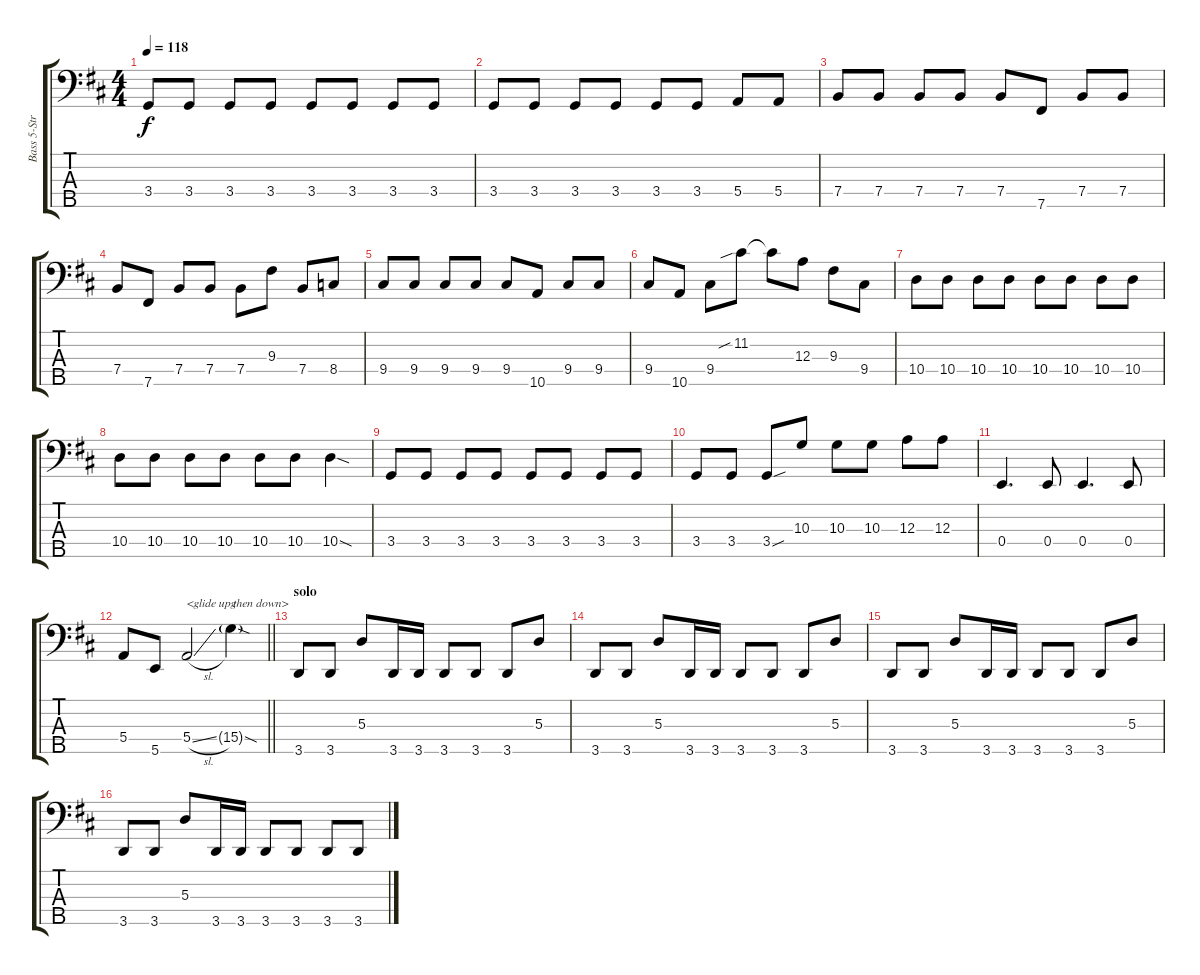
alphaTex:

\track ("Bass 5-Strings" "Bass 5-Str") {instrument electricbassfinger}
\staff {score tabs}
\tuning (G2 D2 A1 E1 B0) {hide}
\ts (4 4)
\tempo 118
\clef f4
\ks d
3.4.8{dy f} 3.4.8 3.4.8 3.4.8 3.4.8 3.4.8 3.4.8 3.4.8 |
3.4.8 3.4.8 3.4.8 3.4.8 3.4.8 3.4.8 5.4.8 5.4.8 |
7.4.8 7.4.8 7.4.8 7.4.8 7.4.8 7.5.8 7.4.8 7.4.8 |
7.4.8 7.5.8 7.4.8 7.4.8 7.4.8 9.3.8 7.4.8 8.4.8 |
9.4.8 9.4.8 9.4.8 9.4.8 9.4.8 10.5.8 9.4.8 9.4.8 |
9.4.8 10.5.8 9.4.8 11.2{sib}.8 11.2{t}.8 12.3.8 9.3.8 9.4.8 |
10.4.8 10.4.8 10.4.8 10.4.8 10.4.8 10.4.8 10.4.8 10.4.8 |
10.4.8 10.4.8 10.4.8 10.4.8 10.4.8 10.4.8 10.4{sod}.4 |
3.4.8 3.4.8 3.4.8 3.4.8 3.4.8 3.4.8 3.4.8 3.4.8 |
3.4.8 3.4.8 3.4{sou}.8 10.3.8 10.3.8 10.3.8 12.3.8 12.3.8 |
0.4.4{d} 0.4.8 0.4.4{d} 0.4.8 |
\barLineRight lightlight
5.4.8 5.5.8 5.4{sl}.2{txt "<glide up then down>"} 15.4{sod g}.4{txt "g"} |
\section ("" "solo")
3.5.8 3.5.8 5.3.8 3.5.16 3.5.16 3.5.8 3.5.8 3.5.8 5.3.8 |
3.5.8 3.5.8 5.3.8 3.5.16 3.5.16 3.5.8 3.5.8 3.5.8 5.3.8 |
3.5.8 3.5.8 5.3.8 3.5.16 3.5.16 3.5.8 3.5.8 3.5.8 5.3.8 |
3.5.8 3.5.8 5.3.8 3.5.16 3.5.16 3.5.8 3.5.8 3.5.8 3.5.8
